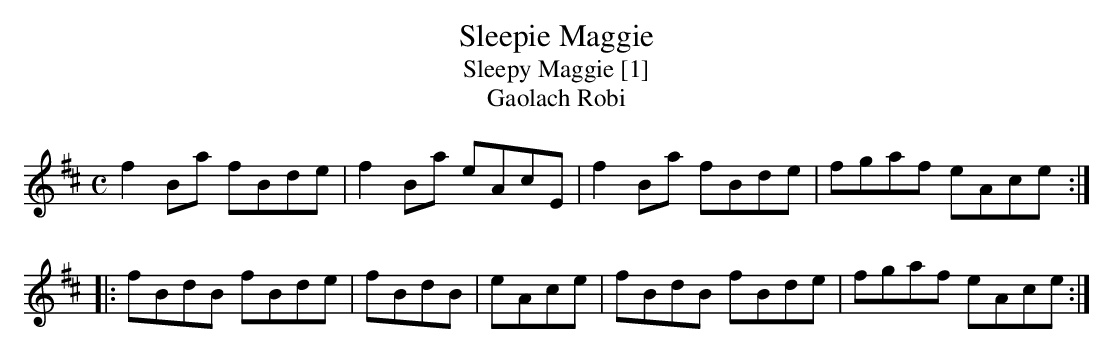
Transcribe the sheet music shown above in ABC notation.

X:1
T:Sleepie Maggie
T:Sleepy Maggie [1]
T:Gaolach Robi
M:C
L:1/8
K:Bm
f2 Ba fBde|f2 Ba eAcE|f2 Ba fBde|fgaf eAce:|
|:fBdB fBde|fBdB|eAce|fBdB fBde|fgaf eAce:|
